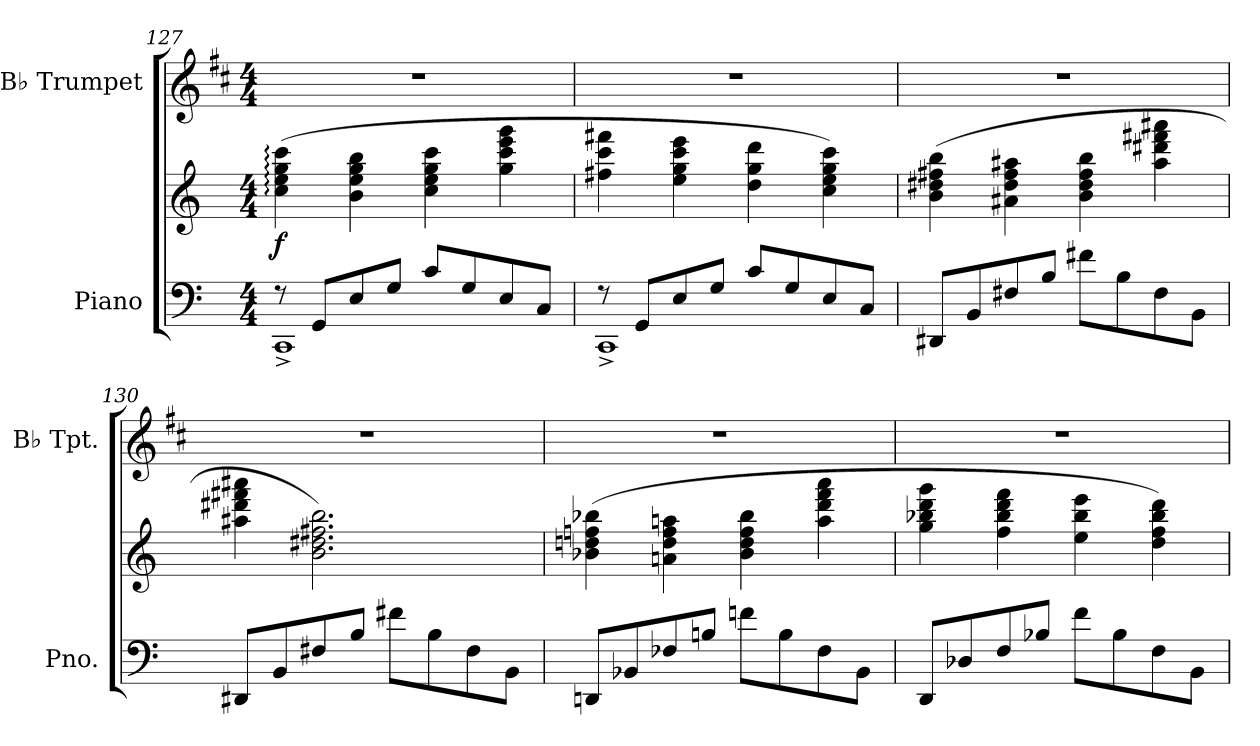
**kern	**kern	**dynam	**kern
*part2	*part2	*part2	*part1
*staff3	*staff2	*staff2/3	*staff1
*I"Piano	*	*	*I"B♭ Trumpet
*I'Pno.	*	*	*I'B♭ Tpt.
*clefF4	*clefG2	*	*clefG2
*	*	*	*ITrd1c2
*k[]	*k[]	*	*k[]
*M4/4	*M4/4	*	*M4/4
=127	=127	=127	=127
*^	*	*	*
!	!	!	!LO:DY:b	!
8r	1CC^	(4cc\: 4ee\: 4gg\: 4ccc\:	f	1r
8GG/L	.	.	.	.
8E/	.	4b\ 4ee\ 4gg\ 4bb\	.	.
8G/J	.	.	.	.
8c/L	.	4cc\ 4ee\ 4gg\ 4ccc\	.	.
8G/	.	.	.	.
8E/	.	4gg\ 4ccc\ 4eee\ 4ggg\	.	.
8C/J	.	.	.	.
=128	=128	=128	=128	=128
8r	1CC^	4ff#X\ 4ccc\ 4fff#X\	.	1r
8GG/L	.	.	.	.
8E/	.	4ee\ 4gg\ 4ccc\ 4eee\	.	.
8G/J	.	.	.	.
8c/L	.	4dd\ 4gg\ 4ddd\	.	.
8G/	.	.	.	.
8E/	.	4cc\ 4ee\ 4gg\ 4ccc\)	.	.
8C/J	.	.	.	.
*v	*v	*	*	*
=129	=129	=129	=129
8DD#X/L	(4b\ 4dd#X\ 4ff#X\ 4bb\	.	1r
8BB/	.	.	.
8F#X/	4a#X\ 4dd#\ 4ff#\ 4aa#X\	.	.
8B/J	.	.	.
8f#X\L	4b\ 4dd#\ 4ff#\ 4bb\	.	.
8B\	.	.	.
8F#\	4aa#\ 4ddd#X\ 4fff#X\ 4aaa#X\	.	.
8BB\J	.	.	.
!!LO:PB:g=z
=130	=130	=130	=130
8DD#X/L	4aa#X\ 4ddd#X\ 4fff#X\ 4aaa#X\	.	1r
8BB/	.	.	.
8F#X/	2.b\ 2.dd#X\ 2.ff#X\ 2.bb\)	.	.
8B/J	.	.	.
8f#X\L	.	.	.
8B\	.	.	.
8F#\	.	.	.
8BB\J	.	.	.
=131	=131	=131	=131
8DDn/L	(4b-X\ 4ddn\ 4ffn\ 4bb-X\	.	1r
8BB-X/	.	.	.
8F-X/	4ani\ 4dd\ 4ff\ 4aani\	.	.
8Bn/J	.	.	.
8fn\L	4b-\ 4dd\ 4ff\ 4bb-\	.	.
8B\	.	.	.
8F-\	4aa\ 4ddd\ 4fff\ 4aaa\	.	.
8BB-\J	.	.	.
=132	=132	=132	=132
8DD/L	4gg\ 4bb-X\ 4ddd\ 4ggg\	.	1r
8D-X/	.	.	.
8F/	4ff\ 4bb-\ 4ddd\ 4fff\	.	.
8B-X/J	.	.	.
8f\L	4ee\ 4bb-\ 4eee\	.	.
8B-\	.	.	.
8F\	4dd\ 4ff\ 4bb-\ 4ddd\)	.	.
8BB\J	.	.	.
=	=	=	=
*-	*-	*-	*-
